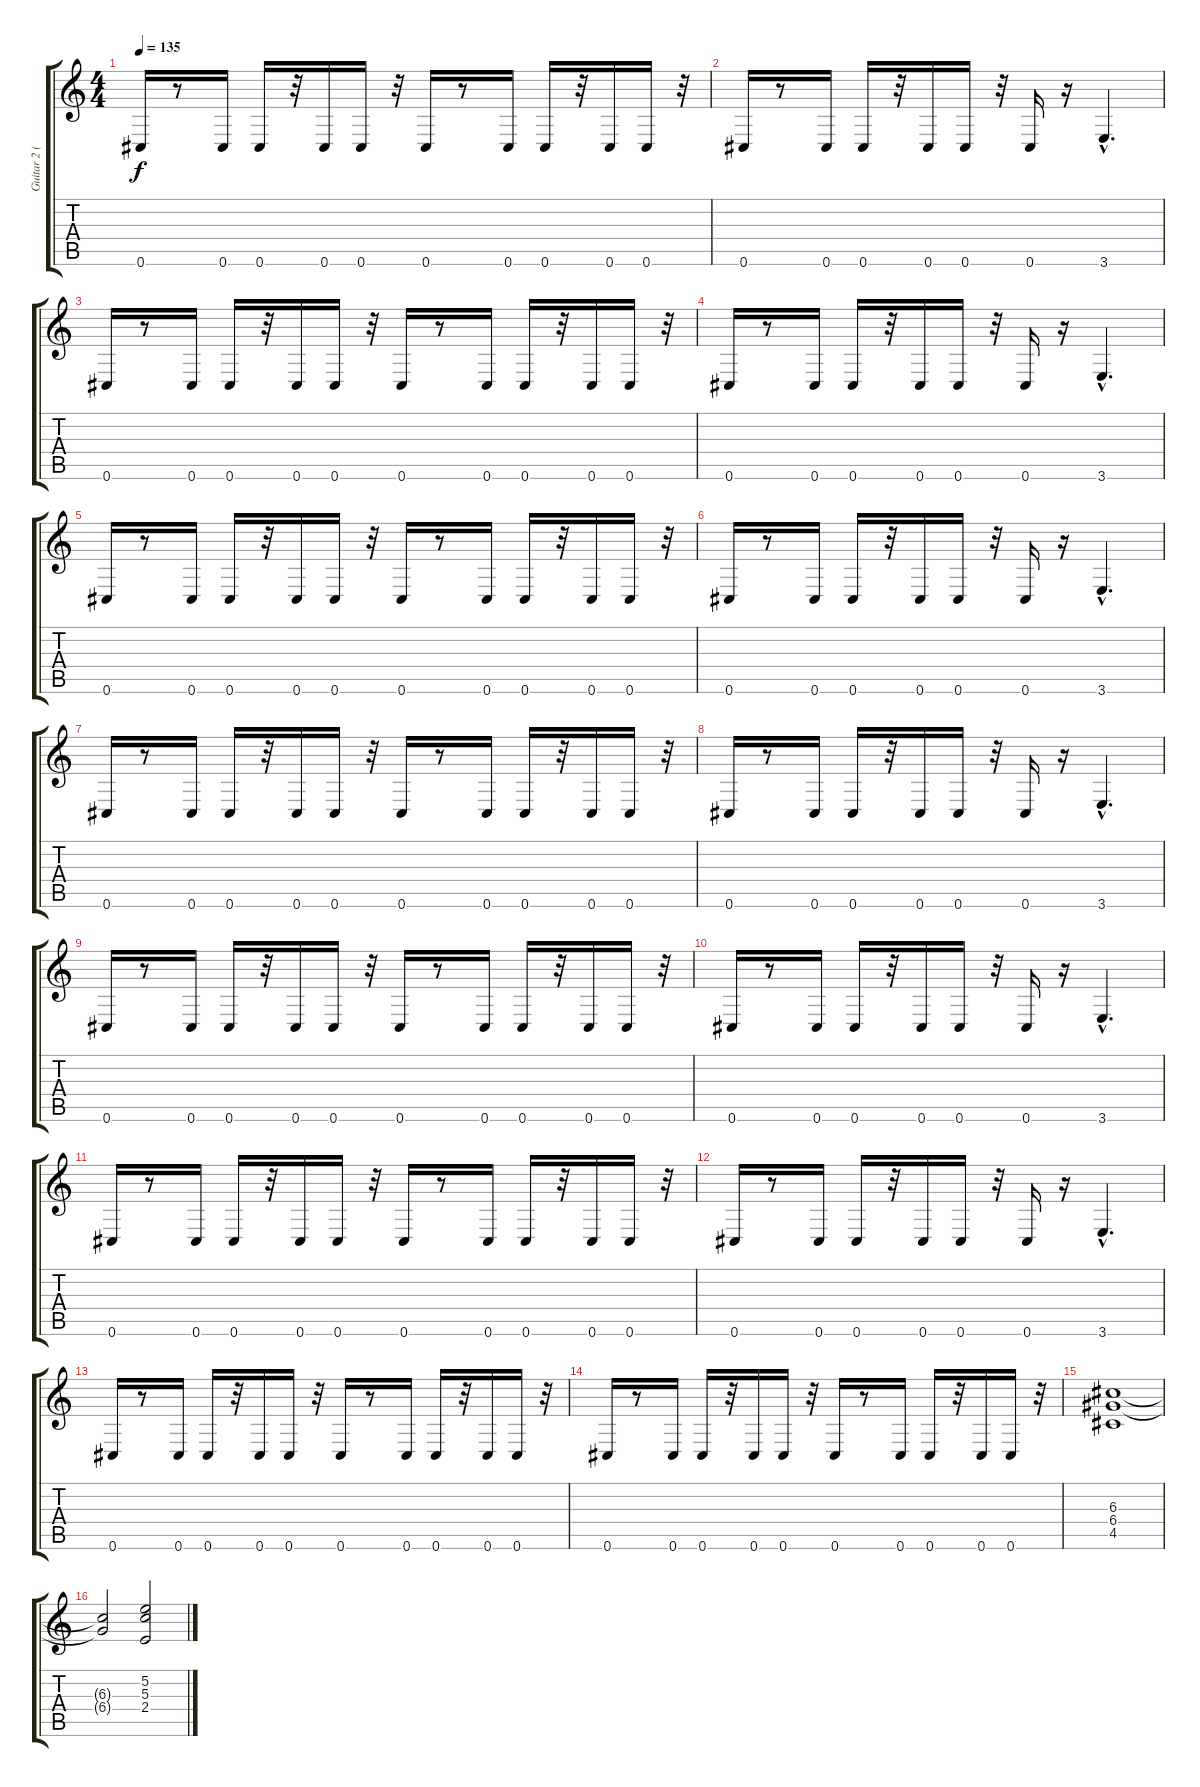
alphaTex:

\track ("Guitar 2 (Main)" "Guitar 2 (") {instrument distortionguitar}
\staff {score tabs}
\tuning (E4 B3 G3 D3 A2 Db2) {hide}
\ts (4 4)
\tempo 135
\clef g2
\ks c
0.6.16{dy f} r.8 0.6.16 0.6.16 r.32 0.6.16 0.6.16 r.32 0.6.16 r.8 0.6.16 0.6.16 r.32 0.6.16 0.6.16 r.32 |
0.6.16 r.8 0.6.16 0.6.16 r.32 0.6.16 0.6.16 r.32 0.6.16 r.16 3.6{hac}.4{d} |
0.6.16 r.8 0.6.16 0.6.16 r.32 0.6.16 0.6.16 r.32 0.6.16 r.8 0.6.16 0.6.16 r.32 0.6.16 0.6.16 r.32 |
0.6.16 r.8 0.6.16 0.6.16 r.32 0.6.16 0.6.16 r.32 0.6.16 r.16 3.6{hac}.4{d} |
0.6.16 r.8 0.6.16 0.6.16 r.32 0.6.16 0.6.16 r.32 0.6.16 r.8 0.6.16 0.6.16 r.32 0.6.16 0.6.16 r.32 |
0.6.16 r.8 0.6.16 0.6.16 r.32 0.6.16 0.6.16 r.32 0.6.16 r.16 3.6{hac}.4{d} |
0.6.16 r.8 0.6.16 0.6.16 r.32 0.6.16 0.6.16 r.32 0.6.16 r.8 0.6.16 0.6.16 r.32 0.6.16 0.6.16 r.32 |
0.6.16 r.8 0.6.16 0.6.16 r.32 0.6.16 0.6.16 r.32 0.6.16 r.16 3.6{hac}.4{d} |
0.6.16 r.8 0.6.16 0.6.16 r.32 0.6.16 0.6.16 r.32 0.6.16 r.8 0.6.16 0.6.16 r.32 0.6.16 0.6.16 r.32 |
0.6.16 r.8 0.6.16 0.6.16 r.32 0.6.16 0.6.16 r.32 0.6.16 r.16 3.6{hac}.4{d} |
0.6.16 r.8 0.6.16 0.6.16 r.32 0.6.16 0.6.16 r.32 0.6.16 r.8 0.6.16 0.6.16 r.32 0.6.16 0.6.16 r.32 |
0.6.16 r.8 0.6.16 0.6.16 r.32 0.6.16 0.6.16 r.32 0.6.16 r.16 3.6{hac}.4{d} |
0.6.16 r.8 0.6.16 0.6.16 r.32 0.6.16 0.6.16 r.32 0.6.16 r.8 0.6.16 0.6.16 r.32 0.6.16 0.6.16 r.32 |
0.6.16 r.8 0.6.16 0.6.16 r.32 0.6.16 0.6.16 r.32 0.6.16 r.8 0.6.16 0.6.16 r.32 0.6.16 0.6.16 r.32 |
(6.3 6.4 4.5).1 |
(6.3{t} 6.4{t}).2 (5.2 5.3 2.4).2
